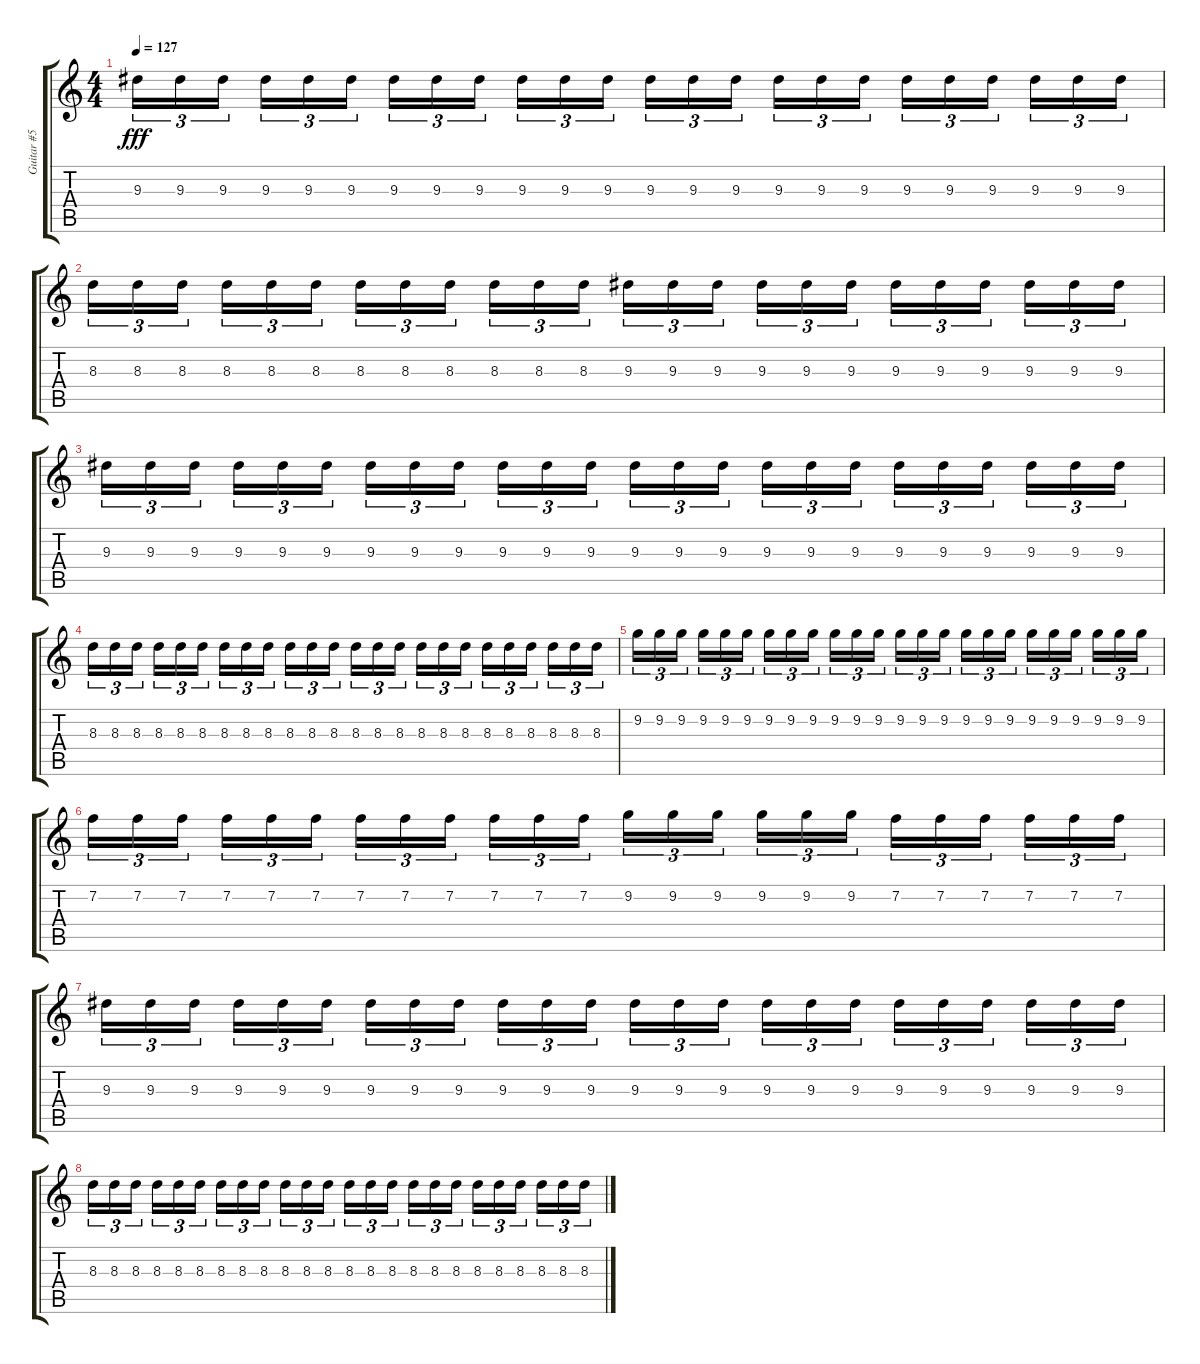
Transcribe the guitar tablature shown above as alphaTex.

\track ("Guitar #5" "Guitar #5") {instrument electricguitarclean}
\staff {score tabs}
\tuning (Eb4 Bb3 Gb3 Db3 Ab2 Db2) {hide}
\ts (4 4)
\tempo 127
\clef g2
\ks c
9.3.16{tu (3 2) dy fff} 9.3.16{tu (3 2)} 9.3.16{tu (3 2) beam splitsecondary} 9.3.16{tu (3 2)} 9.3.16{tu (3 2)} 9.3.16{tu (3 2)} 9.3.16{tu (3 2)} 9.3.16{tu (3 2)} 9.3.16{tu (3 2) beam splitsecondary} 9.3.16{tu (3 2)} 9.3.16{tu (3 2)} 9.3.16{tu (3 2)} 9.3.16{tu (3 2)} 9.3.16{tu (3 2)} 9.3.16{tu (3 2) beam splitsecondary} 9.3.16{tu (3 2)} 9.3.16{tu (3 2)} 9.3.16{tu (3 2)} 9.3.16{tu (3 2)} 9.3.16{tu (3 2)} 9.3.16{tu (3 2) beam splitsecondary} 9.3.16{tu (3 2)} 9.3.16{tu (3 2)} 9.3.16{tu (3 2)} |
8.3.16{tu (3 2)} 8.3.16{tu (3 2)} 8.3.16{tu (3 2) beam splitsecondary} 8.3.16{tu (3 2)} 8.3.16{tu (3 2)} 8.3.16{tu (3 2)} 8.3.16{tu (3 2)} 8.3.16{tu (3 2)} 8.3.16{tu (3 2) beam splitsecondary} 8.3.16{tu (3 2)} 8.3.16{tu (3 2)} 8.3.16{tu (3 2)} 9.3.16{tu (3 2)} 9.3.16{tu (3 2)} 9.3.16{tu (3 2) beam splitsecondary} 9.3.16{tu (3 2)} 9.3.16{tu (3 2)} 9.3.16{tu (3 2)} 9.3.16{tu (3 2)} 9.3.16{tu (3 2)} 9.3.16{tu (3 2) beam splitsecondary} 9.3.16{tu (3 2)} 9.3.16{tu (3 2)} 9.3.16{tu (3 2)} |
9.3.16{tu (3 2)} 9.3.16{tu (3 2)} 9.3.16{tu (3 2) beam splitsecondary} 9.3.16{tu (3 2)} 9.3.16{tu (3 2)} 9.3.16{tu (3 2)} 9.3.16{tu (3 2)} 9.3.16{tu (3 2)} 9.3.16{tu (3 2) beam splitsecondary} 9.3.16{tu (3 2)} 9.3.16{tu (3 2)} 9.3.16{tu (3 2)} 9.3.16{tu (3 2)} 9.3.16{tu (3 2)} 9.3.16{tu (3 2) beam splitsecondary} 9.3.16{tu (3 2)} 9.3.16{tu (3 2)} 9.3.16{tu (3 2)} 9.3.16{tu (3 2)} 9.3.16{tu (3 2)} 9.3.16{tu (3 2) beam splitsecondary} 9.3.16{tu (3 2)} 9.3.16{tu (3 2)} 9.3.16{tu (3 2)} |
8.3.16{tu (3 2)} 8.3.16{tu (3 2)} 8.3.16{tu (3 2) beam splitsecondary} 8.3.16{tu (3 2)} 8.3.16{tu (3 2)} 8.3.16{tu (3 2)} 8.3.16{tu (3 2)} 8.3.16{tu (3 2)} 8.3.16{tu (3 2) beam splitsecondary} 8.3.16{tu (3 2)} 8.3.16{tu (3 2)} 8.3.16{tu (3 2)} 8.3.16{tu (3 2)} 8.3.16{tu (3 2)} 8.3.16{tu (3 2) beam splitsecondary} 8.3.16{tu (3 2)} 8.3.16{tu (3 2)} 8.3.16{tu (3 2)} 8.3.16{tu (3 2)} 8.3.16{tu (3 2)} 8.3.16{tu (3 2) beam splitsecondary} 8.3.16{tu (3 2)} 8.3.16{tu (3 2)} 8.3.16{tu (3 2)} |
9.2.16{tu (3 2)} 9.2.16{tu (3 2)} 9.2.16{tu (3 2) beam splitsecondary} 9.2.16{tu (3 2)} 9.2.16{tu (3 2)} 9.2.16{tu (3 2)} 9.2.16{tu (3 2)} 9.2.16{tu (3 2)} 9.2.16{tu (3 2) beam splitsecondary} 9.2.16{tu (3 2)} 9.2.16{tu (3 2)} 9.2.16{tu (3 2)} 9.2.16{tu (3 2)} 9.2.16{tu (3 2)} 9.2.16{tu (3 2) beam splitsecondary} 9.2.16{tu (3 2)} 9.2.16{tu (3 2)} 9.2.16{tu (3 2)} 9.2.16{tu (3 2)} 9.2.16{tu (3 2)} 9.2.16{tu (3 2) beam splitsecondary} 9.2.16{tu (3 2)} 9.2.16{tu (3 2)} 9.2.16{tu (3 2)} |
7.2.16{tu (3 2)} 7.2.16{tu (3 2)} 7.2.16{tu (3 2) beam splitsecondary} 7.2.16{tu (3 2)} 7.2.16{tu (3 2)} 7.2.16{tu (3 2)} 7.2.16{tu (3 2)} 7.2.16{tu (3 2)} 7.2.16{tu (3 2) beam splitsecondary} 7.2.16{tu (3 2)} 7.2.16{tu (3 2)} 7.2.16{tu (3 2)} 9.2.16{tu (3 2)} 9.2.16{tu (3 2)} 9.2.16{tu (3 2) beam splitsecondary} 9.2.16{tu (3 2)} 9.2.16{tu (3 2)} 9.2.16{tu (3 2)} 7.2.16{tu (3 2)} 7.2.16{tu (3 2)} 7.2.16{tu (3 2) beam splitsecondary} 7.2.16{tu (3 2)} 7.2.16{tu (3 2)} 7.2.16{tu (3 2)} |
9.3.16{tu (3 2)} 9.3.16{tu (3 2)} 9.3.16{tu (3 2) beam splitsecondary} 9.3.16{tu (3 2)} 9.3.16{tu (3 2)} 9.3.16{tu (3 2)} 9.3.16{tu (3 2)} 9.3.16{tu (3 2)} 9.3.16{tu (3 2) beam splitsecondary} 9.3.16{tu (3 2)} 9.3.16{tu (3 2)} 9.3.16{tu (3 2)} 9.3.16{tu (3 2)} 9.3.16{tu (3 2)} 9.3.16{tu (3 2) beam splitsecondary} 9.3.16{tu (3 2)} 9.3.16{tu (3 2)} 9.3.16{tu (3 2)} 9.3.16{tu (3 2)} 9.3.16{tu (3 2)} 9.3.16{tu (3 2) beam splitsecondary} 9.3.16{tu (3 2)} 9.3.16{tu (3 2)} 9.3.16{tu (3 2)} |
8.3.16{tu (3 2)} 8.3.16{tu (3 2)} 8.3.16{tu (3 2) beam splitsecondary} 8.3.16{tu (3 2)} 8.3.16{tu (3 2)} 8.3.16{tu (3 2)} 8.3.16{tu (3 2)} 8.3.16{tu (3 2)} 8.3.16{tu (3 2) beam splitsecondary} 8.3.16{tu (3 2)} 8.3.16{tu (3 2)} 8.3.16{tu (3 2)} 8.3.16{tu (3 2)} 8.3.16{tu (3 2)} 8.3.16{tu (3 2) beam splitsecondary} 8.3.16{tu (3 2)} 8.3.16{tu (3 2)} 8.3.16{tu (3 2)} 8.3.16{tu (3 2)} 8.3.16{tu (3 2)} 8.3.16{tu (3 2) beam splitsecondary} 8.3.16{tu (3 2)} 8.3.16{tu (3 2)} 8.3.16{tu (3 2)}
